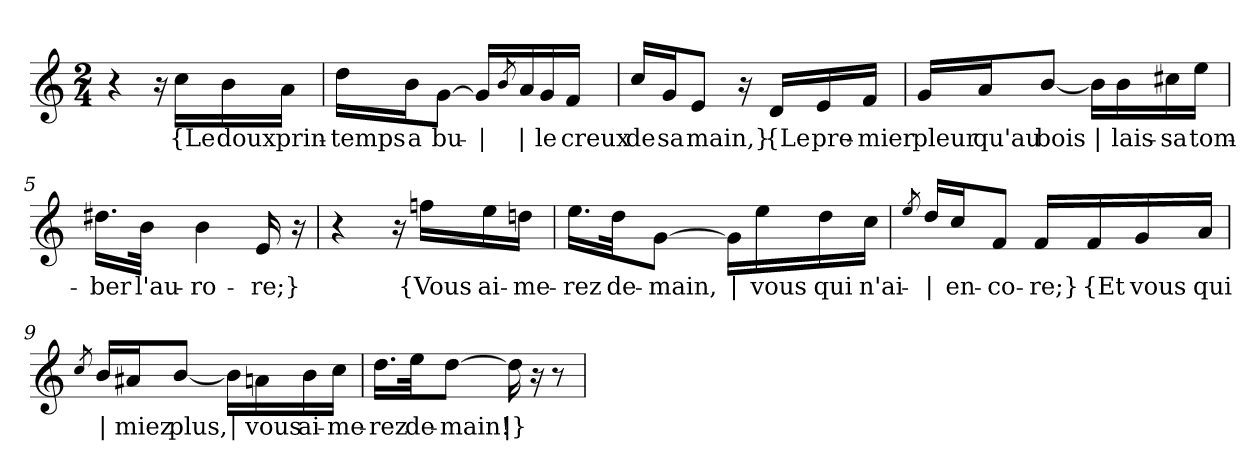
**kern	**text
*part1	*part1
*staff1	*staff1
*clefG2	*
*k[]	*
*M2/4	*
=1	=1
4r	.
16r	.
!	!LO:LY:b
16cc\LL	{Le
!	!LO:LY:b
16b\	doux
!	!LO:LY:b
16a\JJ	prin-
=2	=2
!	!LO:LY:b
16dd\LL	-temps
!	!LO:LY:b
16b\J	a
!	!LO:LY:b
[8g\J	bu-
!	!LO:LY:b
16g/LL]	|
8qb/	.
!	!LO:LY:b
16a/	|
!	!LO:LY:b
16g/	le
!	!LO:LY:b
16f/JJ	creux
=3	=3
!	!LO:LY:b
16cc/LL	de
!	!LO:LY:b
16g/J	sa
!	!LO:LY:b
8e/J	main,}
16r	.
!	!LO:LY:b
16d/LL	{Le
!	!LO:LY:b
16e/	pre-
!	!LO:LY:b
16f/JJ	-mier
=4	=4
!	!LO:LY:b
16g/LL	pleur
!	!LO:LY:b
16a/J	qu'au
!	!LO:LY:b
[8b/J	bois
!	!LO:LY:b
16b\LL]	|
!	!LO:LY:b
16b\	lais-
!	!LO:LY:b
16cc#X\	-sa
!	!LO:LY:b
16ee\JJ	tom-
!!LO:LB:g=z
=5	=5
!	!LO:LY:b
16.dd#X\LL	-ber
!	!LO:LY:b
32b\JJk	l'au-
!	!LO:LY:b
4b\	-ro-
!	!LO:LY:b
16e/	-re;}
16r	.
=6	=6
4r	.
16r	.
!	!LO:LY:b
16ffn\LL	{Vous
!	!LO:LY:b
16ee\	ai-
!	!LO:LY:b
16ddn\JJ	-me-
=7	=7
!	!LO:LY:b
16.ee\LL	-rez
!	!LO:LY:b
32dd\JK	de-
!	!LO:LY:b
[8g\J	-main,
!	!LO:LY:b
16g\LL]	|
!	!LO:LY:b
16ee\	vous
!	!LO:LY:b
16dd\	qui
!	!LO:LY:b
16cc\JJ	n'ai-
=8	=8
8qee/	.
!	!LO:LY:b
16dd/LL	|
!	!LO:LY:b
16cc/J	en-
!	!LO:LY:b
8f/J	-co-
!	!LO:LY:b
16f/LL	-re;}
!	!LO:LY:b
16f/	{Et
!	!LO:LY:b
16g/	vous
!	!LO:LY:b
16a/JJ	qui
!!LO:LB:g=z
=9	=9
8qcc/	.
!	!LO:LY:b
16b/LL	|
!	!LO:LY:b
16a#X/J	-miez
!	!LO:LY:b
[8b/J	plus,
!	!LO:LY:b
16b\LL]	|
!	!LO:LY:b
16an\	vous
!	!LO:LY:b
16b\	ai-
!	!LO:LY:b
16cc\JJ	-me-
=10	=10
!	!LO:LY:b
16.dd\LL	-rez
!	!LO:LY:b
32ee\JK	de-
!	!LO:LY:b
[8dd\J	-main!
!	!LO:LY:b
16dd\]	|}
16r	.
8r	.
=	=
*-	*-
